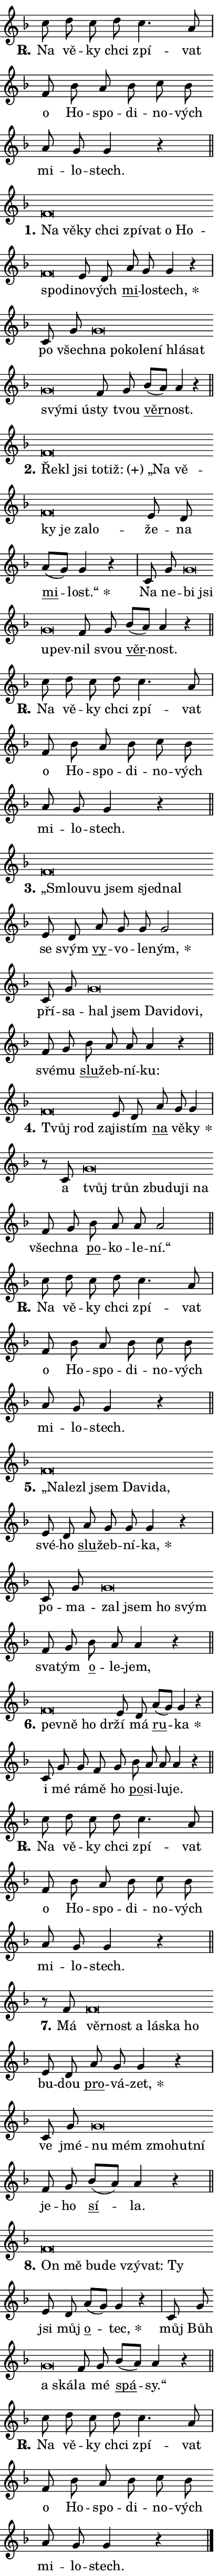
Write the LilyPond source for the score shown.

\version "2.24.0"
\header { tagline = "" }
\paper {
  indent = 0\cm
  top-margin = 0\cm
  right-margin = 0.13\cm % to fit lyric hyphens
  bottom-margin = 0\cm
  left-margin = 0\cm
  paper-width = 7\cm
  page-breaking = #ly:one-page-breaking
  system-system-spacing.basic-distance = #11
  score-system-spacing.basic-distance = #11
  ragged-last = ##f
}


%% Author: Thomas Morley
%% https://lists.gnu.org/archive/html/lilypond-user/2020-05/msg00002.html
#(define (line-position grob)
"Returns position of @var[grob} in current system:
   @code{'start}, if at first time-step
   @code{'end}, if at last time-step
   @code{'middle} otherwise
"
  (let* ((col (ly:item-get-column grob))
         (ln (ly:grob-object col 'left-neighbor))
         (rn (ly:grob-object col 'right-neighbor))
         (col-to-check-left (if (ly:grob? ln) ln col))
         (col-to-check-right (if (ly:grob? rn) rn col))
         (break-dir-left
           (and
             (ly:grob-property col-to-check-left 'non-musical #f)
             (ly:item-break-dir col-to-check-left)))
         (break-dir-right
           (and
             (ly:grob-property col-to-check-right 'non-musical #f)
             (ly:item-break-dir col-to-check-right))))
        (cond ((eqv? 1 break-dir-left) 'start)
              ((eqv? -1 break-dir-right) 'end)
              (else 'middle))))

#(define (tranparent-at-line-position vctor)
  (lambda (grob)
  "Relying on @code{line-position} select the relevant enry from @var{vctor}.
Used to determine transparency,"
    (case (line-position grob)
      ((end) (not (vector-ref vctor 0)))
      ((middle) (not (vector-ref vctor 1)))
      ((start) (not (vector-ref vctor 2))))))

noteHeadBreakVisibility =
#(define-music-function (break-visibility)(vector?)
"Makes @code{NoteHead}s transparent relying on @var{break-visibility}"
#{
  \override NoteHead.transparent =
    #(tranparent-at-line-position break-visibility)
#})

#(define delete-ledgers-for-transparent-note-heads
  (lambda (grob)
    "Reads whether a @code{NoteHead} is transparent.
If so this @code{NoteHead} is removed from @code{'note-heads} from
@var{grob}, which is supposed to be @code{LedgerLineSpanner}.
As a result ledgers are not printed for this @code{NoteHead}"
    (let* ((nhds-array (ly:grob-object grob 'note-heads))
           (nhds-list
             (if (ly:grob-array? nhds-array)
                 (ly:grob-array->list nhds-array)
                 '()))
           ;; Relies on the transparent-property being done before
           ;; Staff.LedgerLineSpanner.after-line-breaking is executed.
           ;; This is fragile ...
           (to-keep
             (remove
               (lambda (nhd)
                 (ly:grob-property nhd 'transparent #f))
               nhds-list)))
      ;; TODO find a better method to iterate over grob-arrays, similiar
      ;; to filter/remove etc for lists
      ;; For now rebuilt from scratch
      (set! (ly:grob-object grob 'note-heads)  '())
      (for-each
        (lambda (nhd)
          (ly:pointer-group-interface::add-grob grob 'note-heads nhd))
        to-keep))))

squashNotes = {
  \override NoteHead.X-extent = #'(-0.2 . 0.2)
  \override NoteHead.Y-extent = #'(-0.75 . 0)
  \override NoteHead.stencil =
    #(lambda (grob)
       (let ((pos (ly:grob-property grob 'staff-position)))
         (begin
           (if (< pos -7) (display "ERROR: Lower brevis then expected\n") (display ""))
           (if (<= pos -6) ly:text-interface::print ly:note-head::print))))
}
unSquashNotes = {
  \revert NoteHead.X-extent
  \revert NoteHead.Y-extent
  \revert NoteHead.stencil
}

hideNotes = \noteHeadBreakVisibility #begin-of-line-visible
unHideNotes = \noteHeadBreakVisibility #all-visible

% work-around for resetting accidentals
% https://lilypond.org/doc/v2.23/Documentation/notation/displaying-rhythms#unmetered-music
cadenzaMeasure = {
  \cadenzaOff
  \partial 1024 s1024
  \cadenzaOn
}

#(define-markup-command (accent layout props text) (markup?)
  "Underline accented syllable"
  (interpret-markup layout props
    #{\markup \override #'(offset . 4.3) \underline { #text }#}))

responsum = \markup \concat {
  "R" \hspace #-1.05 \path #0.1 #'((moveto 0 0.07) (lineto 0.9 0.8)) \hspace #0.05 "."
}

spaceSize = #0.6828661417322834 % exact space size for TeX Gyre Schola

\layout {
  \context {
    \Staff
    \remove "Time_signature_engraver"
    \override LedgerLineSpanner.after-line-breaking = #delete-ledgers-for-transparent-note-heads
  }
  \context {
    \Lyrics {
      \override LyricSpace.minimum-distance = \spaceSize
      \override LyricText.font-name = #"TeX Gyre Schola"
      \override LyricText.font-size = 1
      \override StanzaNumber.font-name = #"TeX Gyre Schola Bold"
      \override StanzaNumber.font-size = 1
    }
  }
  \context {
    \Score 
    \override NoteHead.text =
      #(lambda (grob) 
        (let ((pos (ly:grob-property grob 'staff-position)))
          #{\markup {
            \combine
              \halign #-0.55 \raise #(if (= pos -6) 0 0.5) \override #'(thickness . 2) \draw-line #'(3.2 . 0)
              \musicglyph "noteheads.sM1"
          }#}))
  }
}

% magnetic-lyrics.ily
%
%   written by
%     Jean Abou Samra <jean@abou-samra.fr>
%     Werner Lemberg <wl@gnu.org>
%
%   adapted by
%     Jiri Hon <jiri.hon@gmail.com>
%
% Version 2022-Apr-15

% https://www.mail-archive.com/lilypond-user@gnu.org/msg149350.html

#(define (Left_hyphen_pointer_engraver context)
   "Collect syllable-hyphen-syllable occurrences in lyrics and store
them in properties.  This engraver only looks to the left.  For
example, if the lyrics input is @code{foo -- bar}, it does the
following.

@itemize @bullet
@item
Set the @code{text} property of the @code{LyricHyphen} grob between
@q{foo} and @q{bar} to @code{foo}.

@item
Set the @code{left-hyphen} property of the @code{LyricText} grob with
text @q{foo} to the @code{LyricHyphen} grob between @q{foo} and
@q{bar}.
@end itemize

Use this auxiliary engraver in combination with the
@code{lyric-@/text::@/apply-@/magnetic-@/offset!} hook."
   (let ((hyphen #f)
         (text #f))
     (make-engraver
      (acknowledgers
       ((lyric-syllable-interface engraver grob source-engraver)
        (set! text grob)))
      (end-acknowledgers
       ((lyric-hyphen-interface engraver grob source-engraver)
        ;(when (not (grob::has-interface grob 'lyric-space-interface))
          (set! hyphen grob)));)
      ((stop-translation-timestep engraver)
       (when (and text hyphen)
         (ly:grob-set-object! text 'left-hyphen hyphen))
       (set! text #f)
       (set! hyphen #f)))))

#(define (lyric-text::apply-magnetic-offset! grob)
   "If the space between two syllables is less than the value in
property @code{LyricText@/.details@/.squash-threshold}, move the right
syllable to the left so that it gets concatenated with the left
syllable.

Use this function as a hook for
@code{LyricText@/.after-@/line-@/breaking} if the
@code{Left_@/hyphen_@/pointer_@/engraver} is active."
   (let ((hyphen (ly:grob-object grob 'left-hyphen #f)))
     (when hyphen
       (let ((left-text (ly:spanner-bound hyphen LEFT)))
         (when (grob::has-interface left-text 'lyric-syllable-interface)
           (let* ((common (ly:grob-common-refpoint grob left-text X))
                  (this-x-ext (ly:grob-extent grob common X))
                  (left-x-ext
                   (begin
                     ;; Trigger magnetism for left-text.
                     (ly:grob-property left-text 'after-line-breaking)
                     (ly:grob-extent left-text common X)))
                  ;; `delta` is the gap width between two syllables.
                  (delta (- (interval-start this-x-ext)
                            (interval-end left-x-ext)))
                  (details (ly:grob-property grob 'details))
                  (threshold (assoc-get 'squash-threshold details 0.2)))
             (when (< delta threshold)
               (let* (;; We have to manipulate the input text so that
                      ;; ligatures crossing syllable boundaries are not
                      ;; disabled.  For languages based on the Latin
                      ;; script this is essentially a beautification.
                      ;; However, for non-Western scripts it can be a
                      ;; necessity.
                      (lt (ly:grob-property left-text 'text))
                      (rt (ly:grob-property grob 'text))
                      (is-space (grob::has-interface hyphen 'lyric-space-interface))
                      (space (if is-space " " ""))
                      (extra-delta (if is-space spaceSize 0))
                      ;; Append new syllable.
                      (ltrt-space (if (and (string? lt) (string? rt))
                                (string-append lt space rt)
                                (make-concat-markup (list lt space rt))))
                      ;; Right-align `ltrt` to the right side.
                      (ltrt-space-markup (grob-interpret-markup
                               grob
                               (make-translate-markup
                                (cons (interval-length this-x-ext) 0)
                                (make-right-align-markup ltrt-space)))))
                 (begin
                   ;; Don't print `left-text`.
                   (ly:grob-set-property! left-text 'stencil #f)
                   ;; Set text and stencil (which holds all collected
                   ;; syllables so far) and shift it to the left.
                   (ly:grob-set-property! grob 'text ltrt-space)
                   (ly:grob-set-property! grob 'stencil ltrt-space-markup)
                   (ly:grob-translate-axis! grob (- (- delta extra-delta)) X))))))))))


#(define (lyric-hyphen::displace-bounds-first grob)
   ;; Make very sure this callback isn't triggered too early.
   (let ((left (ly:spanner-bound grob LEFT))
         (right (ly:spanner-bound grob RIGHT)))
     (ly:grob-property left 'after-line-breaking)
     (ly:grob-property right 'after-line-breaking)
     (ly:lyric-hyphen::print grob)))

squashThreshold = #0.4

\layout {
  \context {
    \Lyrics
    \consists #Left_hyphen_pointer_engraver
    \override LyricText.after-line-breaking =
      #lyric-text::apply-magnetic-offset!
    \override LyricHyphen.stencil = #lyric-hyphen::displace-bounds-first
    \override LyricText.details.squash-threshold = \squashThreshold
    \override LyricHyphen.minimum-distance = 0
    \override LyricHyphen.minimum-length = \squashThreshold
  }
}

squashText = \override LyricText.details.squash-threshold = 9999
unSquashText = \override LyricText.details.squash-threshold = \squashThreshold

leftText = \override LyricText.self-alignment-X = #LEFT
unLeftText = \revert LyricText.self-alignment-X

starOffset = #(lambda (grob) 
                (let ((x_offset (ly:self-alignment-interface::aligned-on-x-parent grob)))
                  (if (= x_offset 0) 0 (+ x_offset 1.2))))

star = #(define-music-function (syllable)(string?)
"Append star separator at the end of a syllable"
#{
  \once \override LyricText.X-offset = #starOffset
  \lyricmode { \markup {
    #syllable
    \override #'((font-name . "TeX Gyre Schola Bold")) \hspace #0.2 \lower #0.65 \larger "*"
  } }
#})

starAccent = #(define-music-function (syllable)(string?)
"Append star separator at the end of a syllable and make accent"
#{
  \once \override LyricText.X-offset = #starOffset
  \lyricmode { \markup {
    \accent #syllable
    \override #'((font-name . "TeX Gyre Schola Bold")) \hspace #0.2 \lower #0.65 \larger "*"
  } }
#})

breath = #(define-music-function (syllable)(string?)
"Append breathing indicator at the end of a syllable"
#{
  \lyricmode { \markup { #syllable "+" } }
#})

optionalBreath = #(define-music-function (syllable)(string?)
"Append optional breathing indicator at the end of a syllable"
#{
  \lyricmode { \markup { #syllable "(+)" } }
#})


\score {
    <<
        \new Voice = "melody" { \cadenzaOn \key f \major \relative { c''8 d c d c4. a8 \cadenzaMeasure \bar "|" f bes a bes \bar "" c bes \bar "" a g g4 r \cadenzaMeasure \bar "||" \break } }
        \new Lyrics \lyricsto "melody" { \lyricmode { \set stanza = \responsum
Na vě -- ky chci zpí -- vat o Ho -- spo -- di -- no -- vých mi -- lo -- stech. } }
    >>
    \layout {}
}

\score {
    <<
        \new Voice = "melody" { \cadenzaOn \key f \major \relative { \squashNotes f'\breve*1/16 \hideNotes \breve*1/16 \bar "" \breve*1/16 \bar "" \breve*1/16 \bar "" \breve*1/16 \bar "" \breve*1/16 \bar "" \breve*1/16 \bar "" \breve*1/16 \bar "" \breve*1/16 \breve*1/16 \bar "" \unHideNotes \unSquashNotes e8 d \bar "" a' g g4 r \cadenzaMeasure \bar "|" c,8 g' \bar "" \squashNotes g\breve*1/16 \hideNotes \breve*1/16 \bar "" \breve*1/16 \bar "" \breve*1/16 \bar "" \breve*1/16 \bar "" \breve*1/16 \bar "" \breve*1/16 \bar "" \breve*1/16 \bar "" \breve*1/16 \breve*1/16 \bar "" \unHideNotes \unSquashNotes f8 g \bar "" bes[( a)] a4 r \cadenzaMeasure \bar "||" \break } }
        \new Lyrics \lyricsto "melody" { \lyricmode { \set stanza = "1."
\leftText Na \squashText vě -- ky chci zpí -- vat o Ho -- spo -- di -- \unLeftText \unSquashText no -- vých \markup \accent mi -- lo -- \star stech, po všech -- \leftText na \squashText po -- ko -- le -- ní hlá -- sat svý -- mi ú -- \unLeftText \unSquashText sty tvou \markup \accent věr -- nost. } }
    >>
    \layout {}
}

\score {
    <<
        \new Voice = "melody" { \cadenzaOn \key f \major \relative { \squashNotes f'\breve*1/16 \hideNotes \breve*1/16 \bar "" \breve*1/16 \bar "" \breve*1/16 \bar "" \breve*1/16 \bar "" \breve*1/16 \bar "" \breve*1/16 \bar "" \breve*1/16 \bar "" \breve*1/16 \bar "" \breve*1/16 \breve*1/16 \bar "" \unHideNotes \unSquashNotes e8 d \bar "" a'[( g)] g4 r \cadenzaMeasure \bar "|" c,8 g' \bar "" \squashNotes g\breve*1/16 \hideNotes \breve*1/16 \bar "" \breve*1/16 \breve*1/16 \bar "" \unHideNotes \unSquashNotes f8 g \bar "" bes[( a)] a4 r \cadenzaMeasure \bar "||" \break } }
        \new Lyrics \lyricsto "melody" { \lyricmode { \set stanza = "2."
\leftText Ře -- \squashText kl jsi to -- \optionalBreath tiž: „Na vě -- ky je za -- lo -- \unLeftText \unSquashText že -- na \markup \accent mi -- \star lost.“ Na ne -- \leftText bi \squashText jsi u -- pev -- \unLeftText \unSquashText nil svou \markup \accent věr -- nost. } }
    >>
    \layout {}
}

\score {
    <<
        \new Voice = "melody" { \cadenzaOn \key f \major \relative { c''8 d c d c4. a8 \cadenzaMeasure \bar "|" f bes a bes \bar "" c bes \bar "" a g g4 r \cadenzaMeasure \bar "||" \break } }
        \new Lyrics \lyricsto "melody" { \lyricmode { \set stanza = \responsum
Na vě -- ky chci zpí -- vat o Ho -- spo -- di -- no -- vých mi -- lo -- stech. } }
    >>
    \layout {}
}

\score {
    <<
        \new Voice = "melody" { \cadenzaOn \key f \major \relative { \squashNotes f'\breve*1/16 \hideNotes \breve*1/16 \bar "" \breve*1/16 \bar "" \breve*1/16 \breve*1/16 \bar "" \unHideNotes \unSquashNotes e8 d \bar "" a' g g g2 \cadenzaMeasure \bar "|" c,8 g' \bar "" \squashNotes g\breve*1/16 \hideNotes \breve*1/16 \bar "" \breve*1/16 \bar "" \breve*1/16 \bar "" \breve*1/16 \breve*1/16 \bar "" \unHideNotes \unSquashNotes f8 g \bar "" bes a a a4 r \cadenzaMeasure \bar "||" \break } }
        \new Lyrics \lyricsto "melody" { \lyricmode { \set stanza = "3."
\leftText „Smlou -- \squashText vu jsem sjed -- nal \unLeftText \unSquashText se svým \markup \accent vy -- vo -- le -- \star ným, pří -- sa -- \leftText hal \squashText jsem Da -- vi -- do -- vi, \unLeftText \unSquashText své -- mu \markup \accent slu -- žeb -- ní -- ku: } }
    >>
    \layout {}
}

\score {
    <<
        \new Voice = "melody" { \cadenzaOn \key f \major \relative { \squashNotes f'\breve*1/16 \hideNotes \breve*1/16 \breve*1/16 \bar "" \unHideNotes \unSquashNotes e8 d \bar "" a' g g4 \cadenzaMeasure \bar "|" r8 c,8 \squashNotes g'\breve*1/16 \hideNotes \breve*1/16 \bar "" \breve*1/16 \bar "" \breve*1/16 \bar "" \breve*1/16 \breve*1/16 \bar "" \unHideNotes \unSquashNotes f8 g \bar "" bes a a a2 \cadenzaMeasure \bar "||" \break } }
        \new Lyrics \lyricsto "melody" { \lyricmode { \set stanza = "4."
\leftText Tvůj \squashText rod za -- \unLeftText \unSquashText ji -- stím \markup \accent na vě -- \star ky a \leftText tvůj \squashText trůn zbu -- du -- ji na \unLeftText \unSquashText všech -- na \markup \accent po -- ko -- le -- ní.“ } }
    >>
    \layout {}
}

\score {
    <<
        \new Voice = "melody" { \cadenzaOn \key f \major \relative { c''8 d c d c4. a8 \cadenzaMeasure \bar "|" f bes a bes \bar "" c bes \bar "" a g g4 r \cadenzaMeasure \bar "||" \break } }
        \new Lyrics \lyricsto "melody" { \lyricmode { \set stanza = \responsum
Na vě -- ky chci zpí -- vat o Ho -- spo -- di -- no -- vých mi -- lo -- stech. } }
    >>
    \layout {}
}

\score {
    <<
        \new Voice = "melody" { \cadenzaOn \key f \major \relative { \squashNotes f'\breve*1/16 \hideNotes \breve*1/16 \bar "" \breve*1/16 \bar "" \breve*1/16 \bar "" \breve*1/16 \bar "" \breve*1/16 \breve*1/16 \bar "" \unHideNotes \unSquashNotes e8 d \bar "" a' g g g4 r \cadenzaMeasure \bar "|" c,8 g' \bar "" \squashNotes g\breve*1/16 \hideNotes \breve*1/16 \bar "" \breve*1/16 \breve*1/16 \bar "" \unHideNotes \unSquashNotes f8 g \bar "" bes a a4 r \cadenzaMeasure \bar "||" \break } }
        \new Lyrics \lyricsto "melody" { \lyricmode { \set stanza = "5."
\leftText „Na -- \squashText le -- zl jsem Da -- vi -- da, \unLeftText \unSquashText své -- ho \markup \accent slu -- žeb -- ní -- \star ka, po -- ma -- \leftText zal \squashText jsem ho svým \unLeftText \unSquashText sva -- tým \markup \accent o -- le -- jem, } }
    >>
    \layout {}
}

\score {
    <<
        \new Voice = "melody" { \cadenzaOn \key f \major \relative { \squashNotes f'\breve*1/16 \hideNotes \breve*1/16 \bar "" \breve*1/16 \breve*1/16 \bar "" \unHideNotes \unSquashNotes e8 d \bar "" a'[( g)] g4 r \cadenzaMeasure \bar "|" c,8 g' \bar "" g f8 g \bar "" bes a a a4 r \cadenzaMeasure \bar "||" \break } }
        \new Lyrics \lyricsto "melody" { \lyricmode { \set stanza = "6."
\leftText pev -- \squashText ně ho dr -- \unLeftText \unSquashText ží má \markup \accent ru -- \star ka i mé rá -- mě ho \markup \accent po -- si -- lu -- je. } }
    >>
    \layout {}
}

\score {
    <<
        \new Voice = "melody" { \cadenzaOn \key f \major \relative { c''8 d c d c4. a8 \cadenzaMeasure \bar "|" f bes a bes \bar "" c bes \bar "" a g g4 r \cadenzaMeasure \bar "||" \break } }
        \new Lyrics \lyricsto "melody" { \lyricmode { \set stanza = \responsum
Na vě -- ky chci zpí -- vat o Ho -- spo -- di -- no -- vých mi -- lo -- stech. } }
    >>
    \layout {}
}

\score {
    <<
        \new Voice = "melody" { \cadenzaOn \key f \major \relative { r8 f'8 \squashNotes f\breve*1/16 \hideNotes \breve*1/16 \bar "" \breve*1/16 \bar "" \breve*1/16 \bar "" \breve*1/16 \breve*1/16 \bar "" \unHideNotes \unSquashNotes e8 d \bar "" a' g g4 r \cadenzaMeasure \bar "|" c,8 g' \bar "" \squashNotes g\breve*1/16 \hideNotes \breve*1/16 \bar "" \breve*1/16 \bar "" \breve*1/16 \breve*1/16 \bar "" \unHideNotes \unSquashNotes f8 g \bar "" bes[( a)] a4 r \cadenzaMeasure \bar "||" \break } }
        \new Lyrics \lyricsto "melody" { \lyricmode { \set stanza = "7."
Má \leftText věr -- \squashText nost a lá -- ska ho \unLeftText \unSquashText bu -- dou \markup \accent pro -- vá -- \star zet, ve jmé -- \leftText nu \squashText mém zmo -- hut -- ní \unLeftText \unSquashText je -- ho \markup \accent sí -- la. } }
    >>
    \layout {}
}

\score {
    <<
        \new Voice = "melody" { \cadenzaOn \key f \major \relative { \squashNotes f'\breve*1/16 \hideNotes \breve*1/16 \bar "" \breve*1/16 \bar "" \breve*1/16 \bar "" \breve*1/16 \bar "" \breve*1/16 \breve*1/16 \bar "" \unHideNotes \unSquashNotes e8 d \bar "" a'[( g)] g4 r \cadenzaMeasure \bar "|" c,8 g' \bar "" \squashNotes g\breve*1/16 \hideNotes \breve*1/16 \bar "" \unHideNotes \unSquashNotes f8 g \bar "" bes[( a)] a4 r \cadenzaMeasure \bar "||" \break } }
        \new Lyrics \lyricsto "melody" { \lyricmode { \set stanza = "8."
\leftText On \squashText mě bu -- de vzý -- vat: Ty \unLeftText \unSquashText jsi můj \markup \accent o -- \star tec, můj Bůh \leftText a \squashText ská -- \unLeftText \unSquashText la mé \markup \accent spá -- sy.“ } }
    >>
    \layout {}
}

\score {
    <<
        \new Voice = "melody" { \cadenzaOn \key f \major \relative { c''8 d c d c4. a8 \cadenzaMeasure \bar "|" f bes a bes \bar "" c bes \bar "" a g g4 r \cadenzaMeasure \bar "||" \break } \bar "|." }
        \new Lyrics \lyricsto "melody" { \lyricmode { \set stanza = \responsum
Na vě -- ky chci zpí -- vat o Ho -- spo -- di -- no -- vých mi -- lo -- stech. } }
    >>
    \layout {}
}
